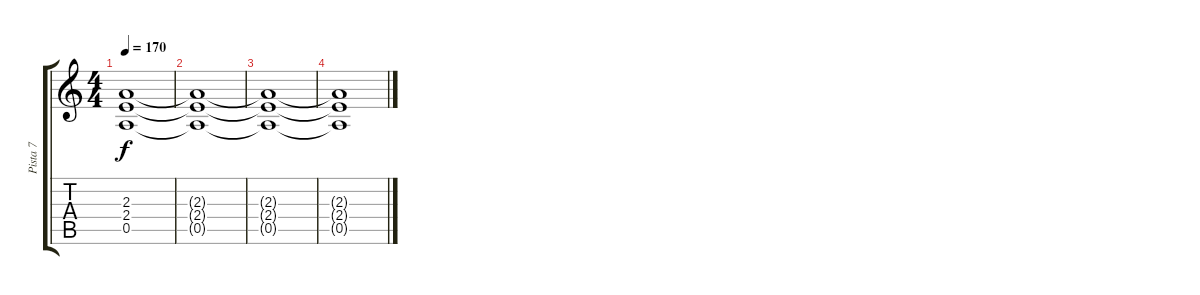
\track ("Pista 7" "Pista 7") {instrument overdrivenguitar}
\staff {score tabs}
\tuning (E4 B3 G3 D3 A2 E2) {hide}
\ts (4 4)
\tempo 170
\clef g2
\ks c
(2.3 2.4 0.5).1{dy f volume 0} |
(2.3{t} 2.4{t} 0.5{t}).1 |
(2.3{t} 2.4{t} 0.5{t}).1 |
(2.3{t} 2.4{t} 0.5{t}).1
